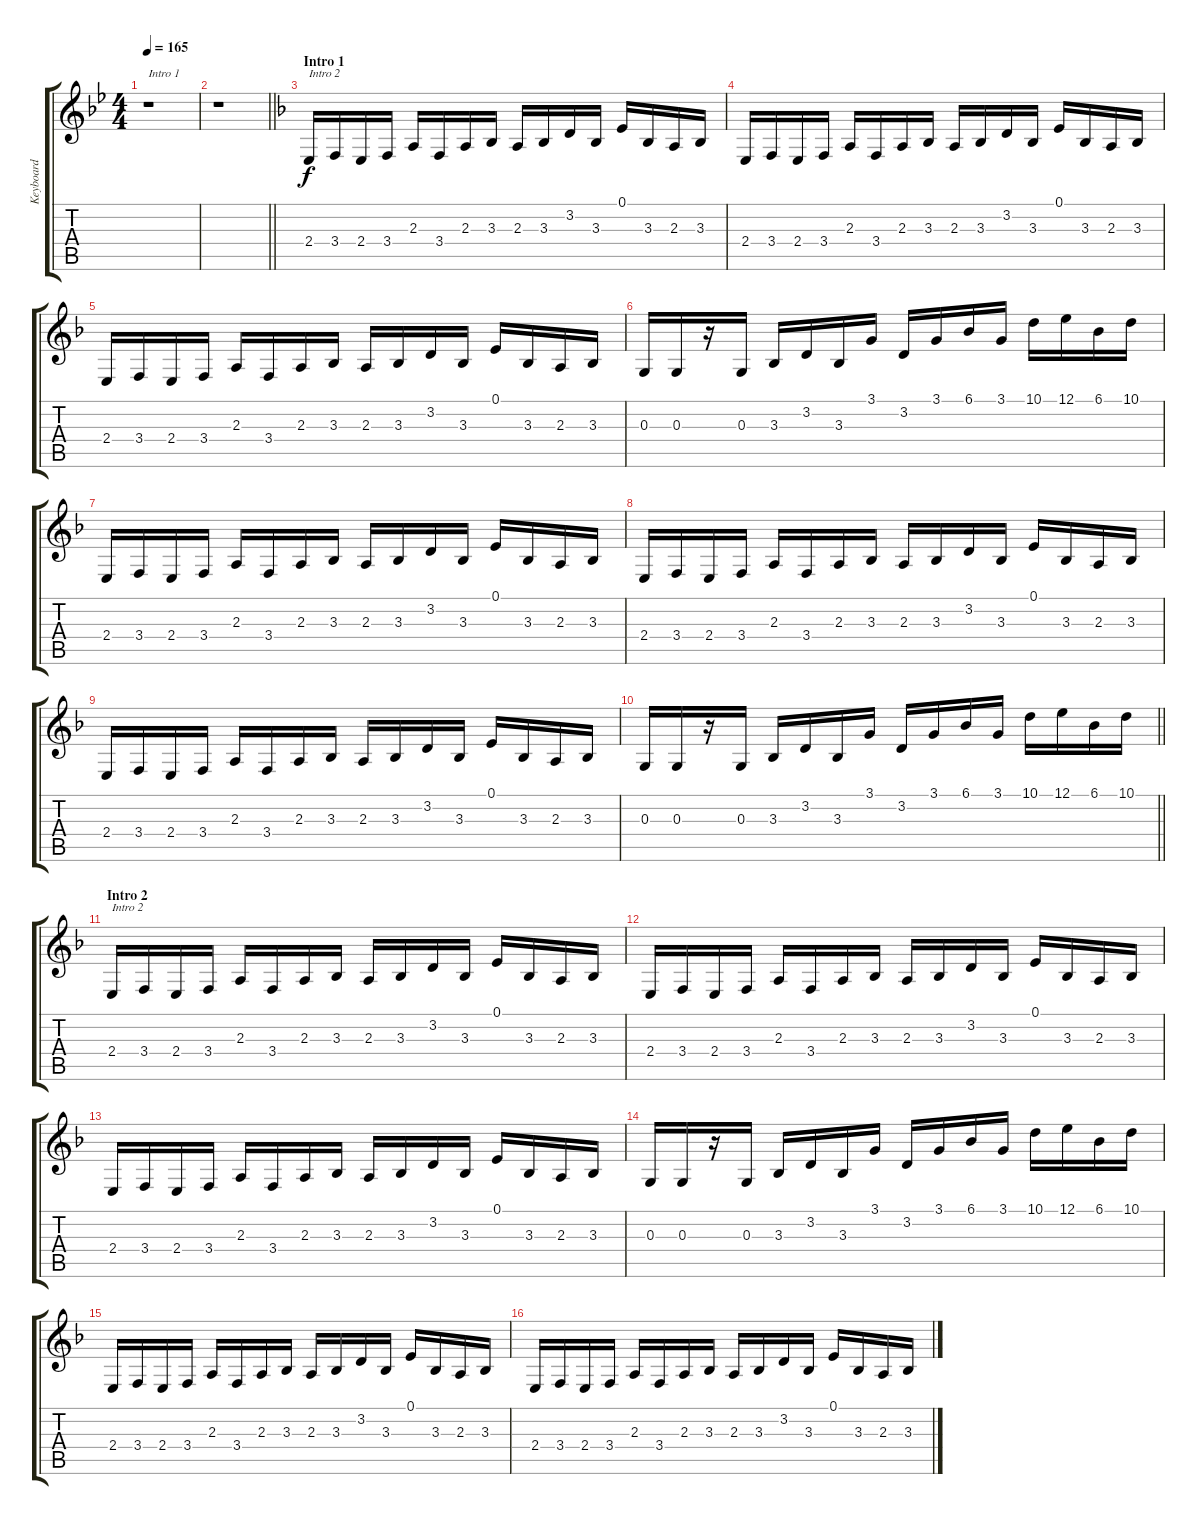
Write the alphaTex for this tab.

\track ("Keyboard" "Keyboard") {instrument pad6metallic}
\staff {score tabs}
\tuning (E4 B3 G3 D3 A2 E2) {hide}
\ts (4 4)
\tempo 165
\clef g2
\ks bb
r.1{txt "Intro 1" dy f instrument pad6metallic} |
\barLineRight lightlight
r.1 |
\section ("" "Intro 1")
\ks f
2.4.16{txt "Intro 2"} 3.4.16 2.4.16 3.4.16 2.3.16 3.4.16 2.3.16 3.3.16 2.3.16 3.3.16 3.2.16 3.3.16 0.1.16 3.3.16 2.3.16 3.3.16 |
2.4.16 3.4.16 2.4.16 3.4.16 2.3.16 3.4.16 2.3.16 3.3.16 2.3.16 3.3.16 3.2.16 3.3.16 0.1.16 3.3.16 2.3.16 3.3.16 |
2.4.16 3.4.16 2.4.16 3.4.16 2.3.16 3.4.16 2.3.16 3.3.16 2.3.16 3.3.16 3.2.16 3.3.16 0.1.16 3.3.16 2.3.16 3.3.16 |
0.3.16 0.3.16 r.16 0.3.16 3.3.16 3.2.16 3.3.16 3.1.16 3.2.16 3.1.16 6.1.16 3.1.16 10.1.16 12.1.16 6.1.16 10.1.16 |
2.4.16 3.4.16 2.4.16 3.4.16 2.3.16 3.4.16 2.3.16 3.3.16 2.3.16 3.3.16 3.2.16 3.3.16 0.1.16 3.3.16 2.3.16 3.3.16 |
2.4.16 3.4.16 2.4.16 3.4.16 2.3.16 3.4.16 2.3.16 3.3.16 2.3.16 3.3.16 3.2.16 3.3.16 0.1.16 3.3.16 2.3.16 3.3.16 |
2.4.16 3.4.16 2.4.16 3.4.16 2.3.16 3.4.16 2.3.16 3.3.16 2.3.16 3.3.16 3.2.16 3.3.16 0.1.16 3.3.16 2.3.16 3.3.16 |
\barLineRight lightlight
0.3.16 0.3.16 r.16 0.3.16 3.3.16 3.2.16 3.3.16 3.1.16 3.2.16 3.1.16 6.1.16 3.1.16 10.1.16 12.1.16 6.1.16 10.1.16 |
\section ("" "Intro 2")
2.4.16{txt "Intro 2"} 3.4.16 2.4.16 3.4.16 2.3.16 3.4.16 2.3.16 3.3.16 2.3.16 3.3.16 3.2.16 3.3.16 0.1.16 3.3.16 2.3.16 3.3.16 |
2.4.16 3.4.16 2.4.16 3.4.16 2.3.16 3.4.16 2.3.16 3.3.16 2.3.16 3.3.16 3.2.16 3.3.16 0.1.16 3.3.16 2.3.16 3.3.16 |
2.4.16 3.4.16 2.4.16 3.4.16 2.3.16 3.4.16 2.3.16 3.3.16 2.3.16 3.3.16 3.2.16 3.3.16 0.1.16 3.3.16 2.3.16 3.3.16 |
0.3.16 0.3.16 r.16 0.3.16 3.3.16 3.2.16 3.3.16 3.1.16 3.2.16 3.1.16 6.1.16 3.1.16 10.1.16 12.1.16 6.1.16 10.1.16 |
2.4.16 3.4.16 2.4.16 3.4.16 2.3.16 3.4.16 2.3.16 3.3.16 2.3.16 3.3.16 3.2.16 3.3.16 0.1.16 3.3.16 2.3.16 3.3.16 |
2.4.16 3.4.16 2.4.16 3.4.16 2.3.16 3.4.16 2.3.16 3.3.16 2.3.16 3.3.16 3.2.16 3.3.16 0.1.16 3.3.16 2.3.16 3.3.16
